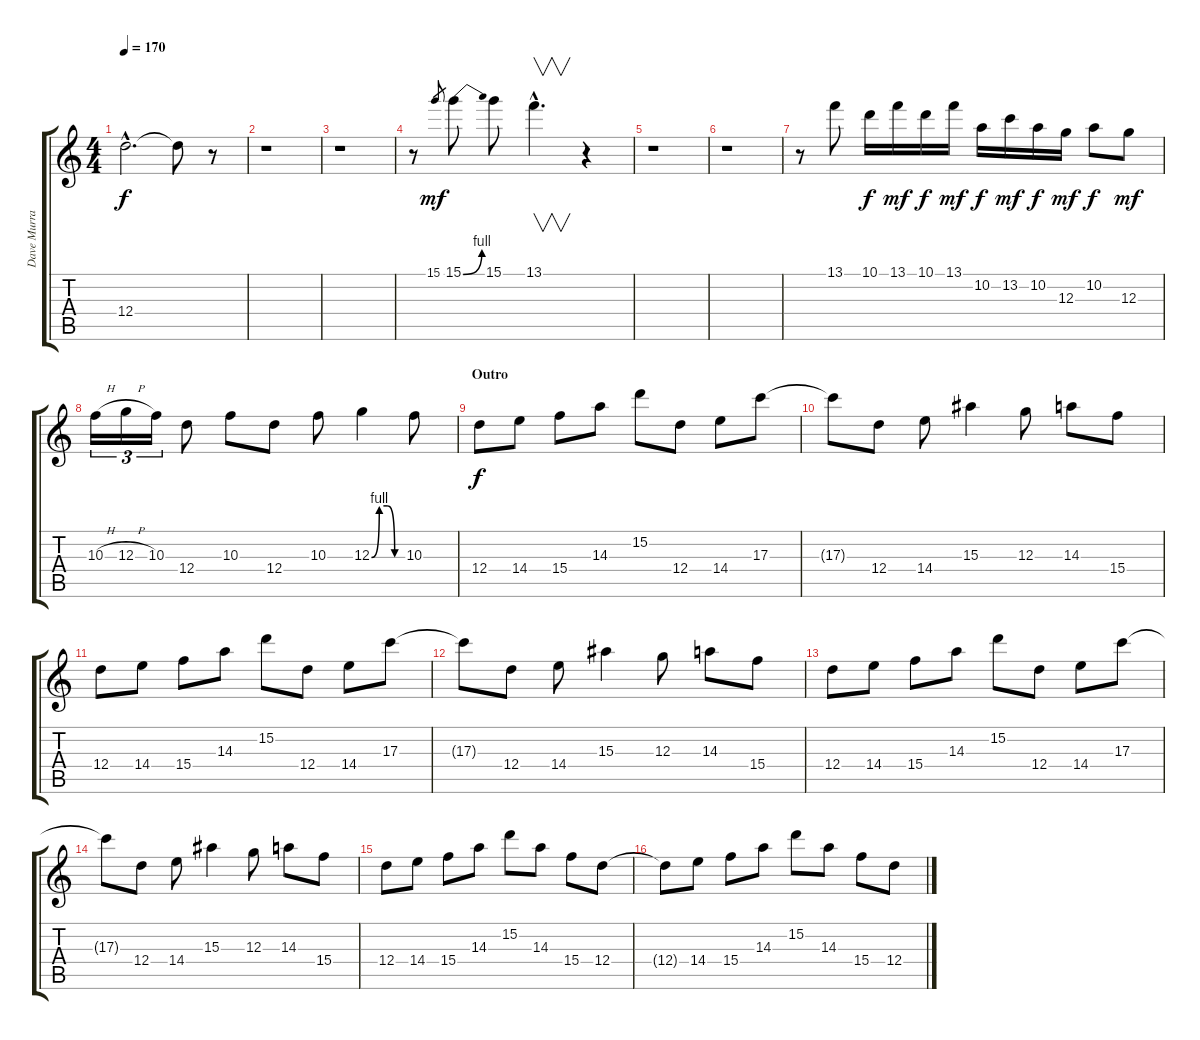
\track ("Dave Murray" "Dave Murra") {instrument overdrivenguitar}
\staff {score tabs}
\tuning (E4 B3 G3 D3 A2 E2) {hide}
\ts (4 4)
\tempo 170
\clef g2
\ks c
12.4{hac t}.2{d dy f} 12.4{t}.8 r.8 |
r.1 |
r.1 |
r.8 15.1.8{gr dy mf} 15.1{be (bend 0 0 60 4)}.8 15.1.8 13.1{hac}.4{v d} r.4 |
r.1 |
r.1 |
r.8 13.1.8 10.1.16{dy f} 13.1.16{dy mf} 10.1.16{dy f} 13.1.16{dy mf} 10.2.16{dy f} 13.2.16{dy mf} 10.2.16{dy f} 12.3.16{dy mf} 10.2.8{dy f} 12.3.8{dy mf} |
10.3{h}.16{tu (3 2)} 12.3{h}.16{tu (3 2)} 10.3.16{tu (3 2)} 12.4.8 10.3.8 12.4.8 10.3.8 12.3{be (custom 0 0 15 4 30 4 45 0 60 0)}.4 10.3.8 |
\section ("" "Outro")
12.4.8{dy f} 14.4.8 15.4.8 14.3.8 15.2.8 12.4.8 14.4.8 17.3.8 |
17.3{t}.8 12.4.8 14.4.8 15.3.4 12.3.8 14.3.8 15.4.8 |
12.4.8 14.4.8 15.4.8 14.3.8 15.2.8 12.4.8 14.4.8 17.3.8 |
17.3{t}.8 12.4.8 14.4.8 15.3.4 12.3.8 14.3.8 15.4.8 |
12.4.8 14.4.8 15.4.8 14.3.8 15.2.8 12.4.8 14.4.8 17.3.8 |
17.3{t}.8 12.4.8 14.4.8 15.3.4 12.3.8 14.3.8 15.4.8 |
12.4.8 14.4.8 15.4.8 14.3.8 15.2.8 14.3.8 15.4.8 12.4.8 |
12.4{t}.8 14.4.8 15.4.8 14.3.8 15.2.8 14.3.8 15.4.8 12.4.8
